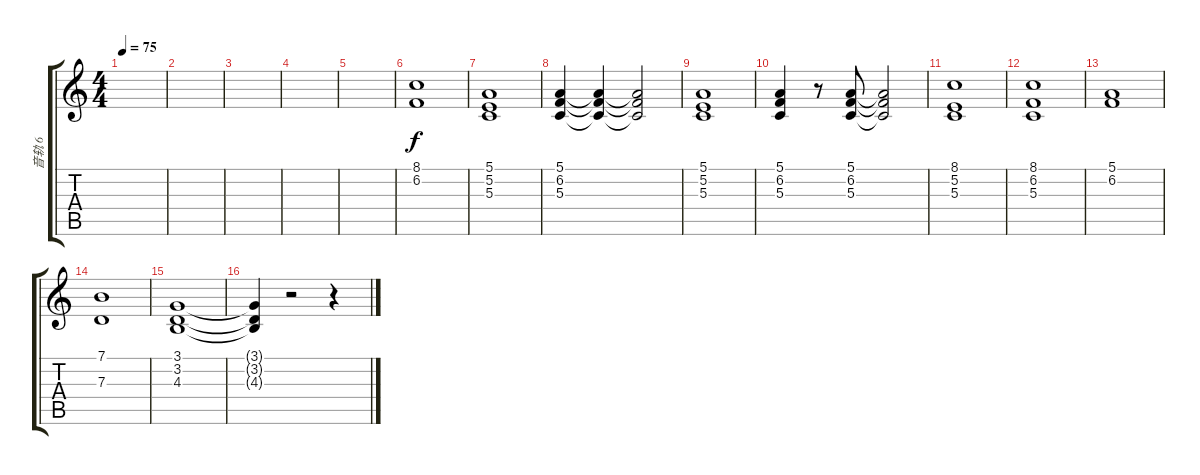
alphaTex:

\track ("音轨 6" "音轨 6") {instrument pad8sweep}
\staff {score tabs}
\tuning (E4 B3 G3 D3 A2 E2) {hide}
\ts (4 4)
\tempo 75
\clef g2
\ks c
|
|
|
|
|
(8.1 6.2).1 |
(5.1 5.2 5.3).1 |
(5.1 6.2 5.3).4 (5.1{t} 6.2{t} 5.3{t}).4 (5.1{t} 6.2{t} 5.3{t}).2 |
(5.1 5.2 5.3).1 |
(5.1 6.2 5.3).4 r.8 (5.1 6.2 5.3).8 (5.1{t} 6.2{t} 5.3{t}).2 |
(8.1 5.2 5.3).1 |
(8.1 6.2 5.3).1 |
(5.1 6.2).1 |
(7.1 7.3).1 |
(3.1 3.2 4.3).1 |
(3.1{t} 3.2{t} 4.3{t}).4 r.2 r.4
